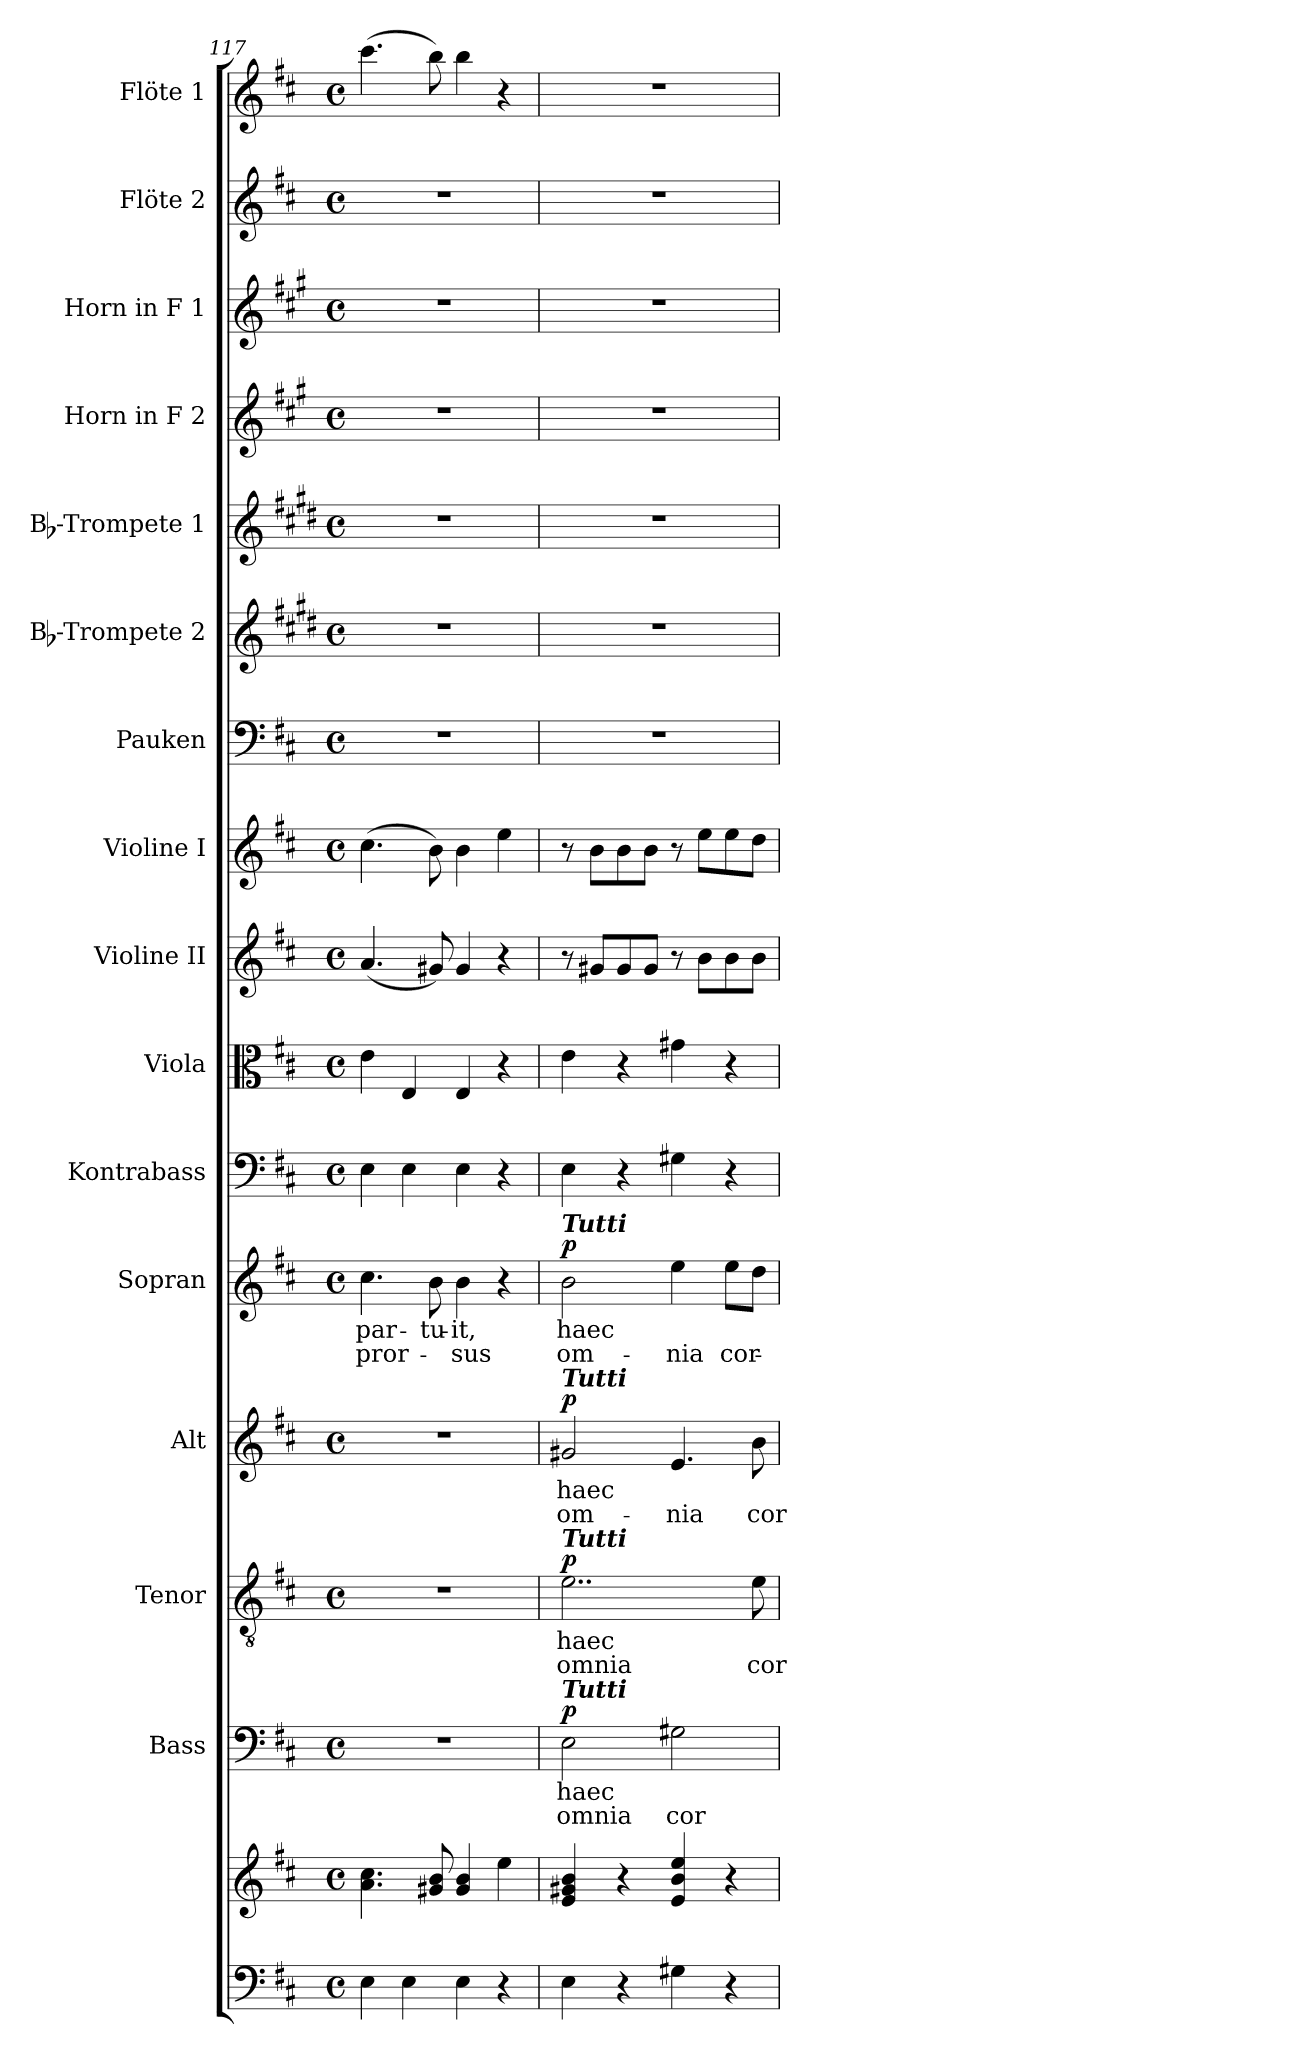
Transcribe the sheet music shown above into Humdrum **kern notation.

**kern	**kern	**kern	**text	**text	**dynam	**kern	**text	**text	**dynam	**kern	**text	**text	**dynam	**kern	**text	**text	**dynam	**kern	**kern	**kern	**kern	**kern	**kern	**kern	**kern	**kern	**kern	**kern
*part16	*part16	*part15	*part15	*part15	*part15	*part14	*part14	*part14	*part14	*part13	*part13	*part13	*part13	*part12	*part12	*part12	*part12	*part11	*part10	*part9	*part8	*part7	*part6	*part5	*part4	*part3	*part2	*part1
*staff17	*staff16	*staff15	*staff15	*staff15	*staff15	*staff14	*staff14	*staff14	*staff14	*staff13	*staff13	*staff13	*staff13	*staff12	*staff12	*staff12	*staff12	*staff11	*staff10	*staff9	*staff8	*staff7	*staff6	*staff5	*staff4	*staff3	*staff2	*staff1
*	*	*I"Bass	*	*	*	*I"Tenor	*	*	*	*I"Alt	*	*	*	*I"Sopran	*	*	*	*I"Kontrabass	*I"Viola	*I"Violine II	*I"Violine I	*I"Pauken	*I"Bb-Trompete 2	*I"Bb-Trompete 1	*I"Horn in F 2	*I"Horn in F 1	*I"Flöte 2	*I"Flöte 1
*	*	*I'B.	*	*	*	*I'T.	*	*	*	*I'A.	*	*	*	*I'S.	*	*	*	*I'Kb.	*I'Vla.	*I'Vl. II	*I'Vl. I	*I'Pk.	*I'Bb Trp. 2	*I'Bb Trp. 1	*	*	*I'Fl. 2	*I'Fl. 1
*clefF4	*clefG2	*clefF4	*	*	*	*clefGv2	*	*	*	*clefG2	*	*	*	*clefG2	*	*	*	*clefF4	*clefC3	*clefG2	*clefG2	*clefF4	*clefG2	*clefG2	*clefG2	*clefG2	*clefG2	*clefG2
*	*	*	*	*	*	*	*	*	*	*	*	*	*	*	*	*	*	*ITrd7c12	*	*	*	*	*ITrd1c2	*ITrd1c2	*ITrd4c7	*ITrd4c7	*	*
*k[f#c#]	*k[f#c#]	*k[f#c#]	*	*	*	*k[f#c#]	*	*	*	*k[f#c#]	*	*	*	*k[f#c#]	*	*	*	*k[f#c#]	*k[f#c#]	*k[f#c#]	*k[f#c#]	*k[f#c#]	*k[f#c#]	*k[f#c#]	*k[f#c#]	*k[f#c#]	*k[f#c#]	*k[f#c#]
*D:	*D:	*D:	*	*	*	*D:	*	*	*	*D:	*	*	*	*D:	*	*	*	*D:	*D:	*D:	*D:	*D:	*D:	*D:	*D:	*D:	*D:	*D:
*M4/4	*M4/4	*M4/4	*	*	*	*M4/4	*	*	*	*M4/4	*	*	*	*M4/4	*	*	*	*M4/4	*M4/4	*M4/4	*M4/4	*M4/4	*M4/4	*M4/4	*M4/4	*M4/4	*M4/4	*M4/4
*met(c)	*met(c)	*met(c)	*	*	*	*met(c)	*	*	*	*met(c)	*	*	*	*met(c)	*	*	*	*met(c)	*met(c)	*met(c)	*met(c)	*met(c)	*met(c)	*met(c)	*met(c)	*met(c)	*met(c)	*met(c)
=117	=117	=117	=117	=117	=117	=117	=117	=117	=117	=117	=117	=117	=117	=117	=117	=117	=117	=117	=117	=117	=117	=117	=117	=117	=117	=117	=117	=117
!	!	!	!	!	!	!	!	!	!	!	!	!	!	!	!LO:LY:b	!LO:LY:b	!	!	!	!	!	!	!	!	!	!	!	!
4E\	4.a\ 4.cc#\	1r	.	.	.	1r	.	.	.	1r	.	.	.	4.cc#\	par-	pror-	.	4EE\	4e\	(<4.a/	(>4.cc#\	1r	1r	1r	1r	1r	1r	(>4.ccc#\
4E\	.	.	.	.	.	.	.	.	.	.	.	.	.	.	.	.	.	4EE\	4E/	.	.	.	.	.	.	.	.	.
!	!	!	!	!	!	!	!	!	!	!	!	!	!	!	!LO:LY:b	!	!	!	!	!	!	!	!	!	!	!	!	!
.	8g#X/ 8b/	.	.	.	.	.	.	.	.	.	.	.	.	8b\	-tu-	.	.	.	.	8g#X/)	8b\)	.	.	.	.	.	.	8bb\)
!	!	!	!	!	!	!	!	!	!	!	!	!	!	!	!LO:LY:b	!LO:LY:b	!	!	!	!	!	!	!	!	!	!	!	!
4E\	4g#/ 4b/	.	.	.	.	.	.	.	.	.	.	.	.	4b\	-it,	-sus	.	4EE\	4E/	4g#/	4b\	.	.	.	.	.	.	4bb\
4r	4ee\	.	.	.	.	.	.	.	.	.	.	.	.	4r	.	.	.	4r	4r	4r	4ee\	.	.	.	.	.	.	4r
=118	=118	=118	=118	=118	=118	=118	=118	=118	=118	=118	=118	=118	=118	=118	=118	=118	=118	=118	=118	=118	=118	=118	=118	=118	=118	=118	=118	=118
!	!	!	!	!	!	!	!	!	!	!	!	!	!	!LO:TX:a:Bi:t=Tutti	!	!	!	!	!	!	!	!	!	!	!	!	!	!
!	!	!	!	!	!	!	!	!	!	!LO:TX:a:Bi:t=Tutti	!	!	!	!	!	!	!	!	!	!	!	!	!	!	!	!	!	!
!	!	!	!	!	!	!LO:TX:a:Bi:t=Tutti	!	!	!	!	!	!	!	!	!	!	!	!	!	!	!	!	!	!	!	!	!	!
!	!	!LO:TX:a:Bi:t=Tutti	!	!	!	!	!	!	!	!	!	!	!	!	!	!	!	!	!	!	!	!	!	!	!	!	!	!
!	!	!	!LO:LY:b	!LO:LY:b	!LO:DY:a	!	!LO:LY:b	!LO:LY:b	!LO:DY:a	!	!LO:LY:b	!LO:LY:b	!LO:DY:a	!	!LO:LY:b	!LO:LY:b	!LO:DY:a	!	!	!	!	!	!	!	!	!	!	!
4E\	4e/ 4g#X/ 4b/	2E\	haec	omnia	p	2..e\	haec	omnia	p	2g#X/	haec	om-	p	2b\	haec	om-	p	4EE\	4e\	8r	8r	1r	1r	1r	1r	1r	1r	1r
.	.	.	.	.	.	.	.	.	.	.	.	.	.	.	.	.	.	.	.	8g#X/L	8b\L	.	.	.	.	.	.	.
4r	4r	.	.	.	.	.	.	.	.	.	.	.	.	.	.	.	.	4r	4r	8g#/	8b\	.	.	.	.	.	.	.
.	.	.	.	.	.	.	.	.	.	.	.	.	.	.	.	.	.	.	.	8g#/J	8b\J	.	.	.	.	.	.	.
!	!	!	!	!LO:LY:b	!	!	!	!	!	!	!	!LO:LY:b	!	!	!	!LO:LY:b	!	!	!	!	!	!	!	!	!	!	!	!
4G#X\	4e/ 4b/ 4ee/	2G#X\	.	cor-	.	.	.	.	.	4.e/	.	-nia	.	4ee\	.	-nia	.	4GG#X\	4g#X\	8r	8r	.	.	.	.	.	.	.
.	.	.	.	.	.	.	.	.	.	.	.	.	.	.	.	.	.	.	.	8b\L	8ee\L	.	.	.	.	.	.	.
!	!	!	!	!	!	!	!	!	!	!	!	!	!	!	!	!LO:LY:b	!	!	!	!	!	!	!	!	!	!	!	!
4r	4r	.	.	.	.	.	.	.	.	.	.	.	.	8ee\L	.	cor-	.	4r	4r	8b\	8ee\	.	.	.	.	.	.	.
!	!	!	!	!	!	!	!	!LO:LY:b	!	!	!	!LO:LY:b	!	!	!	!	!	!	!	!	!	!	!	!	!	!	!	!
.	.	.	.	.	.	8e\	.	cor-	.	8b\	.	cor-	.	8dd\J	.	.	.	.	.	8b\J	8dd\J	.	.	.	.	.	.	.
=	=	=	=	=	=	=	=	=	=	=	=	=	=	=	=	=	=	=	=	=	=	=	=	=	=	=	=	=
*-	*-	*-	*-	*-	*-	*-	*-	*-	*-	*-	*-	*-	*-	*-	*-	*-	*-	*-	*-	*-	*-	*-	*-	*-	*-	*-	*-	*-
